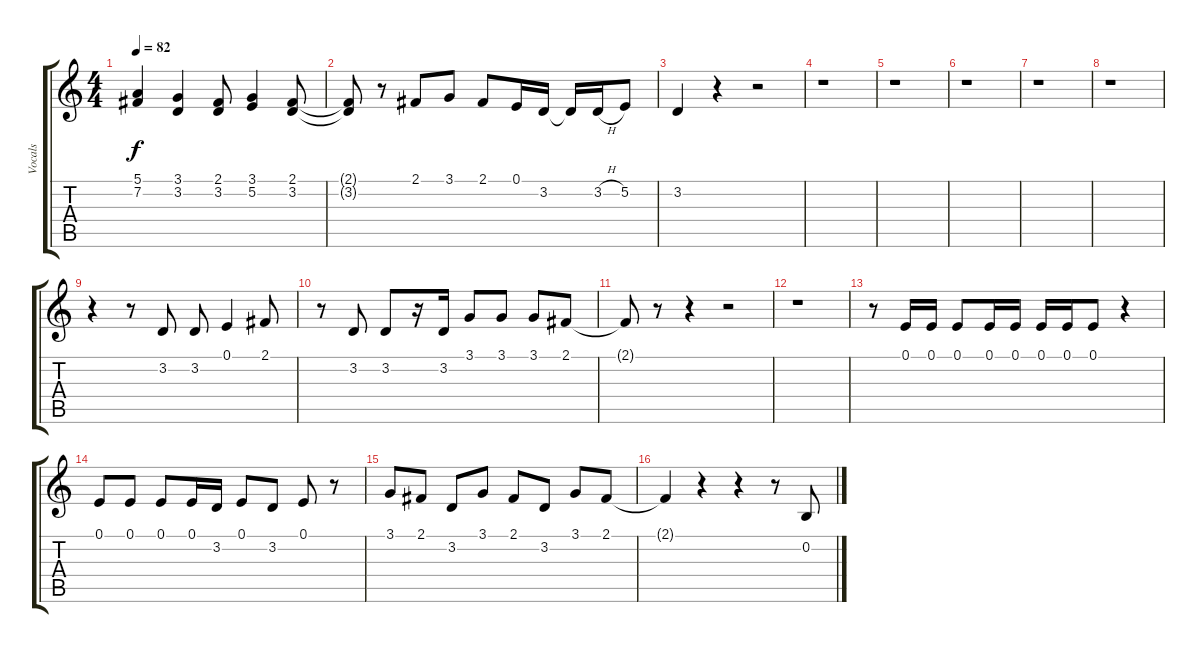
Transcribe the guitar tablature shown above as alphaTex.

\track ("Vocals" "Vocals") {instrument lead2sawtooth}
\staff {score tabs}
\tuning (E4 B3 G3 D3 A2 E2) {hide}
\ts (4 4)
\tempo 82
\clef g2
\ks c
(5.1 7.2).4{dy f} (3.1 3.2).4 (2.1 3.2).8 (3.1 5.2).4 (2.1 3.2).8 |
(2.1{t} 3.2{t}).8 r.8 2.1.8 3.1.8 2.1.8 0.1.16 3.2.16 3.2{t}.16 3.2{h}.16 5.2.8 |
3.2.4 r.4 r.2 |
r.1 |
r.1 |
r.1 |
r.1 |
r.1 |
r.4 r.8 3.2.8 3.2.8 0.1.4 2.1.8 |
r.8 3.2.8 3.2.8 r.16 3.2.16 3.1.8 3.1.8 3.1.8 2.1.8 |
2.1{t}.8 r.8 r.4 r.2 |
r.1 |
r.8 0.1.16 0.1.16 0.1.8 0.1.16 0.1.16 0.1.16 0.1.16 0.1.8 r.4 |
0.1.8 0.1.8 0.1.8 0.1.16 3.2.16 0.1.8 3.2.8 0.1.8 r.8 |
3.1.8 2.1.8 3.2.8 3.1.8 2.1.8 3.2.8 3.1.8 2.1.8 |
2.1{t}.4 r.4 r.4 r.8 0.2.8
